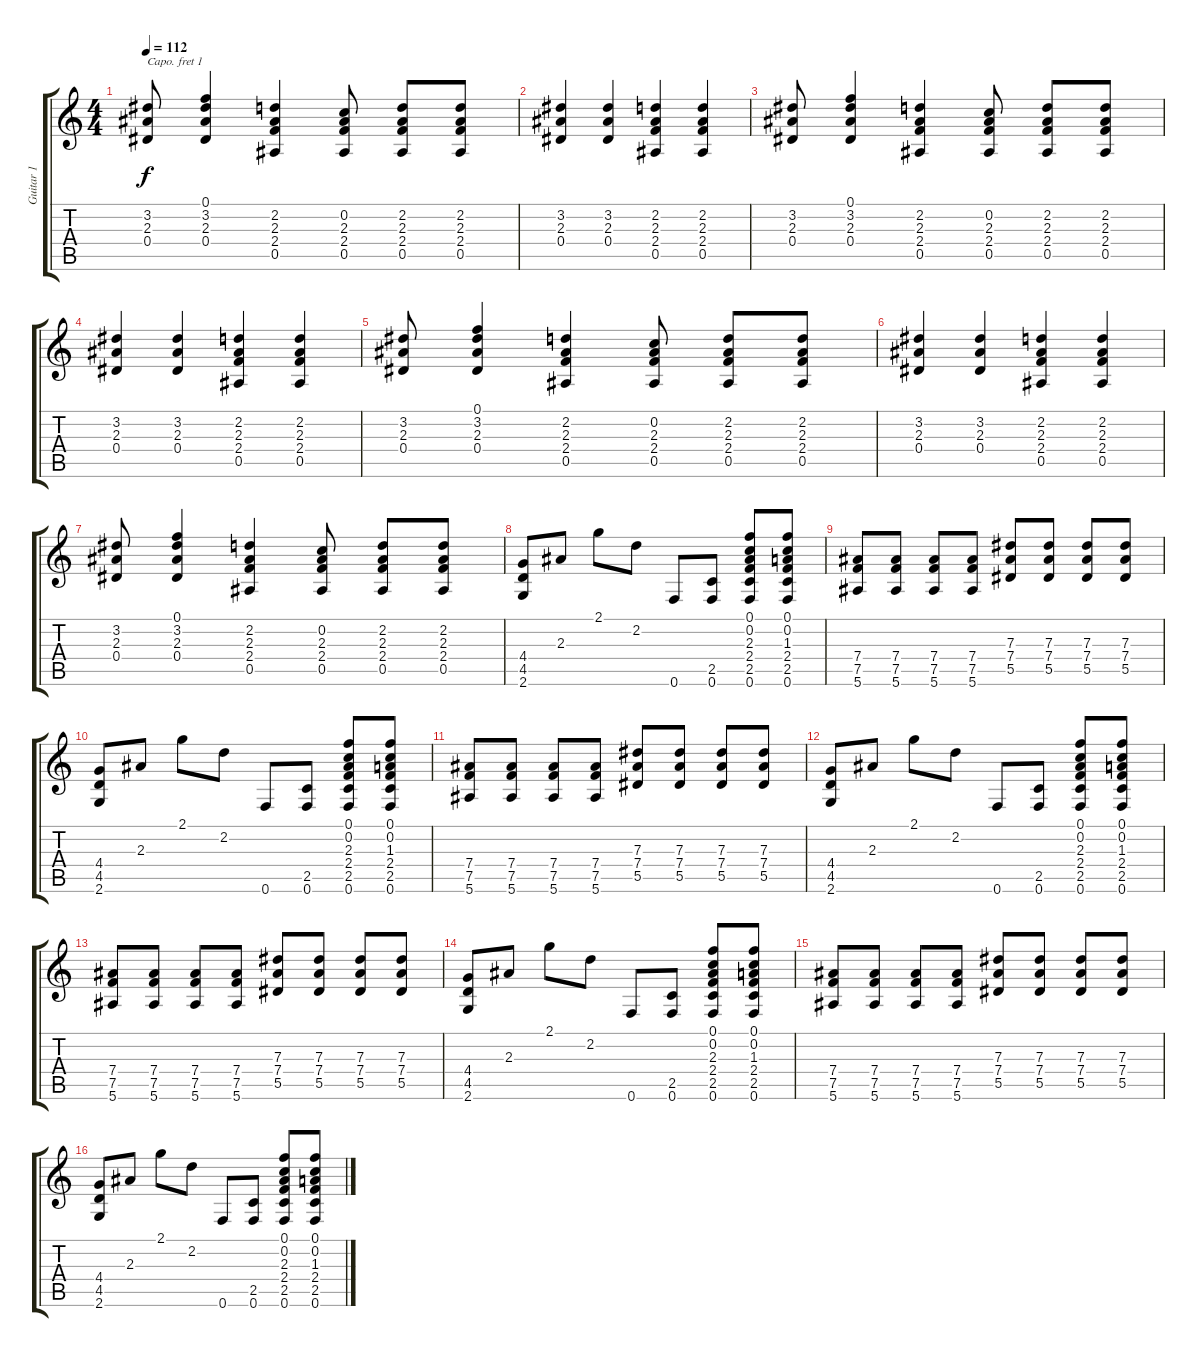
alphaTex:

\track ("Guitar 1" "Guitar 1") {instrument acousticguitarsteel}
\staff {score tabs}
\capo 1
\tuning (E4 B3 G3 D3 A2 E2) {hide}
\ts (4 4)
\tempo 112
\clef g2
\ks c
(3.2 2.3 0.4).8{dy f} (0.1 3.2 2.3 0.4).4 (2.2 2.3 2.4 0.5).4 (0.2 2.3 2.4 0.5).8 (2.2 2.3 2.4 0.5).8 (2.2 2.3 2.4 0.5).8 |
(3.2 2.3 0.4).4 (3.2 2.3 0.4).4 (2.2 2.3 2.4 0.5).4 (2.2 2.3 2.4 0.5).4 |
(3.2 2.3 0.4).8 (0.1 3.2 2.3 0.4).4 (2.2 2.3 2.4 0.5).4 (0.2 2.3 2.4 0.5).8 (2.2 2.3 2.4 0.5).8 (2.2 2.3 2.4 0.5).8 |
(3.2 2.3 0.4).4 (3.2 2.3 0.4).4 (2.2 2.3 2.4 0.5).4 (2.2 2.3 2.4 0.5).4 |
(3.2 2.3 0.4).8 (0.1 3.2 2.3 0.4).4 (2.2 2.3 2.4 0.5).4 (0.2 2.3 2.4 0.5).8 (2.2 2.3 2.4 0.5).8 (2.2 2.3 2.4 0.5).8 |
(3.2 2.3 0.4).4 (3.2 2.3 0.4).4 (2.2 2.3 2.4 0.5).4 (2.2 2.3 2.4 0.5).4 |
(3.2 2.3 0.4).8 (0.1 3.2 2.3 0.4).4 (2.2 2.3 2.4 0.5).4 (0.2 2.3 2.4 0.5).8 (2.2 2.3 2.4 0.5).8 (2.2 2.3 2.4 0.5).8 |
(4.4 4.5 2.6).8 2.3.8 2.1.8 2.2.8 0.6.8 (2.5 0.6).8 (0.1 0.2 2.3 2.4 2.5 0.6).8 (0.1 0.2 1.3 2.4 2.5 0.6).8 |
(7.4 7.5 5.6).8 (7.4 7.5 5.6).8 (7.4 7.5 5.6).8 (7.4 7.5 5.6).8 (7.3 7.4 5.5).8 (7.3 7.4 5.5).8 (7.3 7.4 5.5).8 (7.3 7.4 5.5).8 |
(4.4 4.5 2.6).8 2.3.8 2.1.8 2.2.8 0.6.8 (2.5 0.6).8 (0.1 0.2 2.3 2.4 2.5 0.6).8 (0.1 0.2 1.3 2.4 2.5 0.6).8 |
(7.4 7.5 5.6).8 (7.4 7.5 5.6).8 (7.4 7.5 5.6).8 (7.4 7.5 5.6).8 (7.3 7.4 5.5).8 (7.3 7.4 5.5).8 (7.3 7.4 5.5).8 (7.3 7.4 5.5).8 |
(4.4 4.5 2.6).8 2.3.8 2.1.8 2.2.8 0.6.8 (2.5 0.6).8 (0.1 0.2 2.3 2.4 2.5 0.6).8 (0.1 0.2 1.3 2.4 2.5 0.6).8 |
(7.4 7.5 5.6).8 (7.4 7.5 5.6).8 (7.4 7.5 5.6).8 (7.4 7.5 5.6).8 (7.3 7.4 5.5).8 (7.3 7.4 5.5).8 (7.3 7.4 5.5).8 (7.3 7.4 5.5).8 |
(4.4 4.5 2.6).8 2.3.8 2.1.8 2.2.8 0.6.8 (2.5 0.6).8 (0.1 0.2 2.3 2.4 2.5 0.6).8 (0.1 0.2 1.3 2.4 2.5 0.6).8 |
(7.4 7.5 5.6).8 (7.4 7.5 5.6).8 (7.4 7.5 5.6).8 (7.4 7.5 5.6).8 (7.3 7.4 5.5).8 (7.3 7.4 5.5).8 (7.3 7.4 5.5).8 (7.3 7.4 5.5).8 |
(4.4 4.5 2.6).8 2.3.8 2.1.8 2.2.8 0.6.8 (2.5 0.6).8 (0.1 0.2 2.3 2.4 2.5 0.6).8 (0.1 0.2 1.3 2.4 2.5 0.6).8
